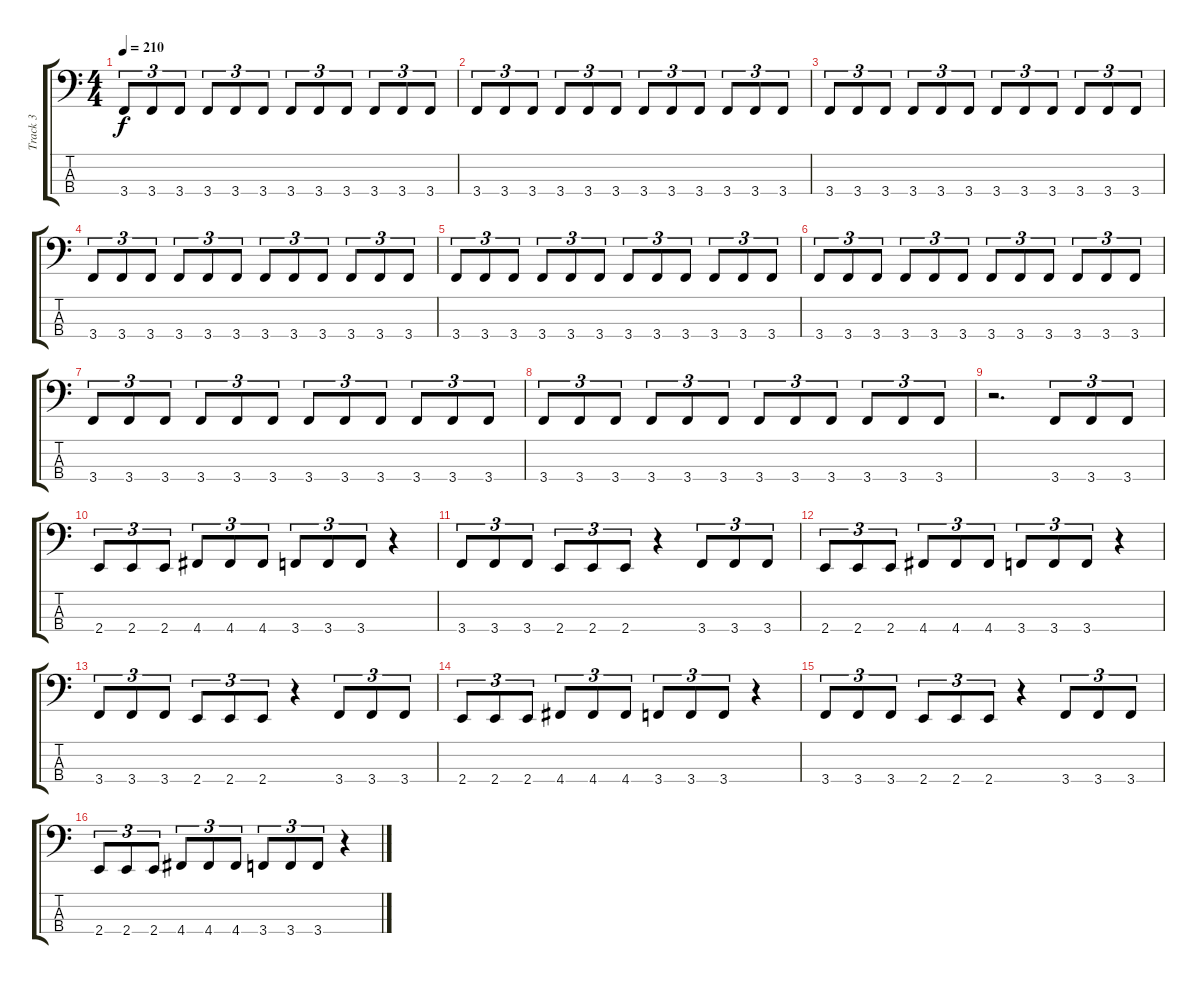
\track ("Track 3" "Track 3") {instrument electricbassfinger}
\staff {score tabs}
\tuning (F2 C2 G1 D1) {hide}
\ts (4 4)
\tempo 210
\clef f4
\ks c
3.4.8{tu (3 2) dy f} 3.4.8{tu (3 2)} 3.4.8{tu (3 2)} 3.4.8{tu (3 2)} 3.4.8{tu (3 2)} 3.4.8{tu (3 2)} 3.4.8{tu (3 2)} 3.4.8{tu (3 2)} 3.4.8{tu (3 2)} 3.4.8{tu (3 2)} 3.4.8{tu (3 2)} 3.4.8{tu (3 2)} |
3.4.8{tu (3 2)} 3.4.8{tu (3 2)} 3.4.8{tu (3 2)} 3.4.8{tu (3 2)} 3.4.8{tu (3 2)} 3.4.8{tu (3 2)} 3.4.8{tu (3 2)} 3.4.8{tu (3 2)} 3.4.8{tu (3 2)} 3.4.8{tu (3 2)} 3.4.8{tu (3 2)} 3.4.8{tu (3 2)} |
3.4.8{tu (3 2)} 3.4.8{tu (3 2)} 3.4.8{tu (3 2)} 3.4.8{tu (3 2)} 3.4.8{tu (3 2)} 3.4.8{tu (3 2)} 3.4.8{tu (3 2)} 3.4.8{tu (3 2)} 3.4.8{tu (3 2)} 3.4.8{tu (3 2)} 3.4.8{tu (3 2)} 3.4.8{tu (3 2)} |
3.4.8{tu (3 2)} 3.4.8{tu (3 2)} 3.4.8{tu (3 2)} 3.4.8{tu (3 2)} 3.4.8{tu (3 2)} 3.4.8{tu (3 2)} 3.4.8{tu (3 2)} 3.4.8{tu (3 2)} 3.4.8{tu (3 2)} 3.4.8{tu (3 2)} 3.4.8{tu (3 2)} 3.4.8{tu (3 2)} |
3.4.8{tu (3 2)} 3.4.8{tu (3 2)} 3.4.8{tu (3 2)} 3.4.8{tu (3 2)} 3.4.8{tu (3 2)} 3.4.8{tu (3 2)} 3.4.8{tu (3 2)} 3.4.8{tu (3 2)} 3.4.8{tu (3 2)} 3.4.8{tu (3 2)} 3.4.8{tu (3 2)} 3.4.8{tu (3 2)} |
3.4.8{tu (3 2)} 3.4.8{tu (3 2)} 3.4.8{tu (3 2)} 3.4.8{tu (3 2)} 3.4.8{tu (3 2)} 3.4.8{tu (3 2)} 3.4.8{tu (3 2)} 3.4.8{tu (3 2)} 3.4.8{tu (3 2)} 3.4.8{tu (3 2)} 3.4.8{tu (3 2)} 3.4.8{tu (3 2)} |
3.4.8{tu (3 2)} 3.4.8{tu (3 2)} 3.4.8{tu (3 2)} 3.4.8{tu (3 2)} 3.4.8{tu (3 2)} 3.4.8{tu (3 2)} 3.4.8{tu (3 2)} 3.4.8{tu (3 2)} 3.4.8{tu (3 2)} 3.4.8{tu (3 2)} 3.4.8{tu (3 2)} 3.4.8{tu (3 2)} |
3.4.8{tu (3 2)} 3.4.8{tu (3 2)} 3.4.8{tu (3 2)} 3.4.8{tu (3 2)} 3.4.8{tu (3 2)} 3.4.8{tu (3 2)} 3.4.8{tu (3 2)} 3.4.8{tu (3 2)} 3.4.8{tu (3 2)} 3.4.8{tu (3 2)} 3.4.8{tu (3 2)} 3.4.8{tu (3 2)} |
r.2{d} 3.4.8{tu (3 2)} 3.4.8{tu (3 2)} 3.4.8{tu (3 2)} |
2.4.8{tu (3 2)} 2.4.8{tu (3 2)} 2.4.8{tu (3 2)} 4.4.8{tu (3 2)} 4.4.8{tu (3 2)} 4.4.8{tu (3 2)} 3.4.8{tu (3 2)} 3.4.8{tu (3 2)} 3.4.8{tu (3 2)} r.4 |
3.4.8{tu (3 2)} 3.4.8{tu (3 2)} 3.4.8{tu (3 2)} 2.4.8{tu (3 2)} 2.4.8{tu (3 2)} 2.4.8{tu (3 2)} r.4 3.4.8{tu (3 2)} 3.4.8{tu (3 2)} 3.4.8{tu (3 2)} |
2.4.8{tu (3 2)} 2.4.8{tu (3 2)} 2.4.8{tu (3 2)} 4.4.8{tu (3 2)} 4.4.8{tu (3 2)} 4.4.8{tu (3 2)} 3.4.8{tu (3 2)} 3.4.8{tu (3 2)} 3.4.8{tu (3 2)} r.4 |
3.4.8{tu (3 2)} 3.4.8{tu (3 2)} 3.4.8{tu (3 2)} 2.4.8{tu (3 2)} 2.4.8{tu (3 2)} 2.4.8{tu (3 2)} r.4 3.4.8{tu (3 2)} 3.4.8{tu (3 2)} 3.4.8{tu (3 2)} |
2.4.8{tu (3 2)} 2.4.8{tu (3 2)} 2.4.8{tu (3 2)} 4.4.8{tu (3 2)} 4.4.8{tu (3 2)} 4.4.8{tu (3 2)} 3.4.8{tu (3 2)} 3.4.8{tu (3 2)} 3.4.8{tu (3 2)} r.4 |
3.4.8{tu (3 2)} 3.4.8{tu (3 2)} 3.4.8{tu (3 2)} 2.4.8{tu (3 2)} 2.4.8{tu (3 2)} 2.4.8{tu (3 2)} r.4 3.4.8{tu (3 2)} 3.4.8{tu (3 2)} 3.4.8{tu (3 2)} |
2.4.8{tu (3 2)} 2.4.8{tu (3 2)} 2.4.8{tu (3 2)} 4.4.8{tu (3 2)} 4.4.8{tu (3 2)} 4.4.8{tu (3 2)} 3.4.8{tu (3 2)} 3.4.8{tu (3 2)} 3.4.8{tu (3 2)} r.4
